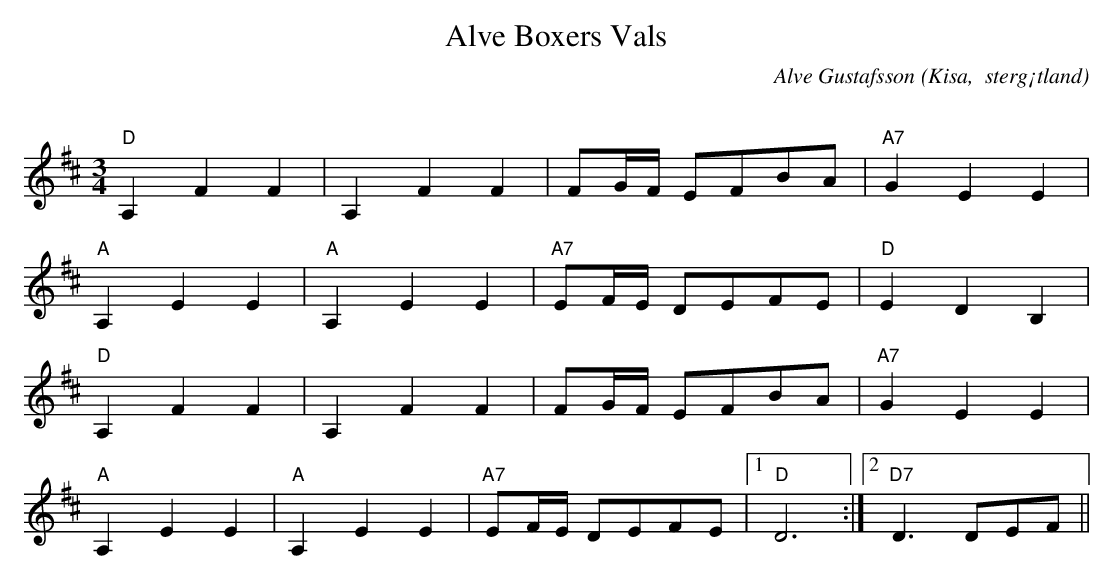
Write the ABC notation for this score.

X:1
T:Alve Boxers Vals
C:Alve Gustafsson
O:Kisa,  sterg¡tland
Q:140
M:3/4
L:1/8
K:D
"D"A,2F2F2|A,2F2F2|FG/F/ EFBA |"A7" G2E2E2|
"A" A,2E2E2 |"A" A,2E2E2|"A7" EF/E/ DEFE |"D" E2D2B,2 |
"D"A,2F2F2|A,2F2F2|FG/F/ EFBA |"A7" G2E2E2|
"A" A,2E2E2 |"A" A,2E2E2|"A7" EF/E/ DEFE |1"D" D6 :|2 "D7" D3 DEF ||
